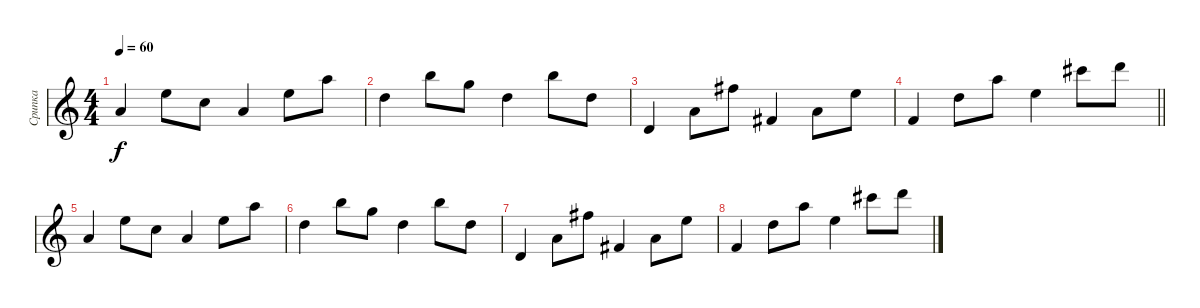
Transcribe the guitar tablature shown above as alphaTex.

\track ("Срипка" "Срипка") {instrument violin}
\staff {score}
\tuning (E5 A4 D4 G3) {hide}
\ts (4 4)
\tempo 60
\clef g2
\ks c
14.4.4{dy f} 14.3.8 10.3.8 14.4.4 14.3.8 12.2.8 |
12.3.4 14.2.8 10.2.8 12.3.4 14.2.8 12.3.8 |
7.4.4 7.3.8 9.2.8 11.4.4 7.3.8 7.2.8 |
\barLineRight lightlight
10.4.4 12.3.8 12.2.8 14.3.4 16.2.8 17.2.8 |
14.4.4 14.3.8 10.3.8 14.4.4 14.3.8 12.2.8 |
12.3.4 14.2.8 10.2.8 12.3.4 14.2.8 12.3.8 |
7.4.4 7.3.8 9.2.8 11.4.4 7.3.8 7.2.8 |
10.4.4 12.3.8 12.2.8 14.3.4 16.2.8 17.2.8
